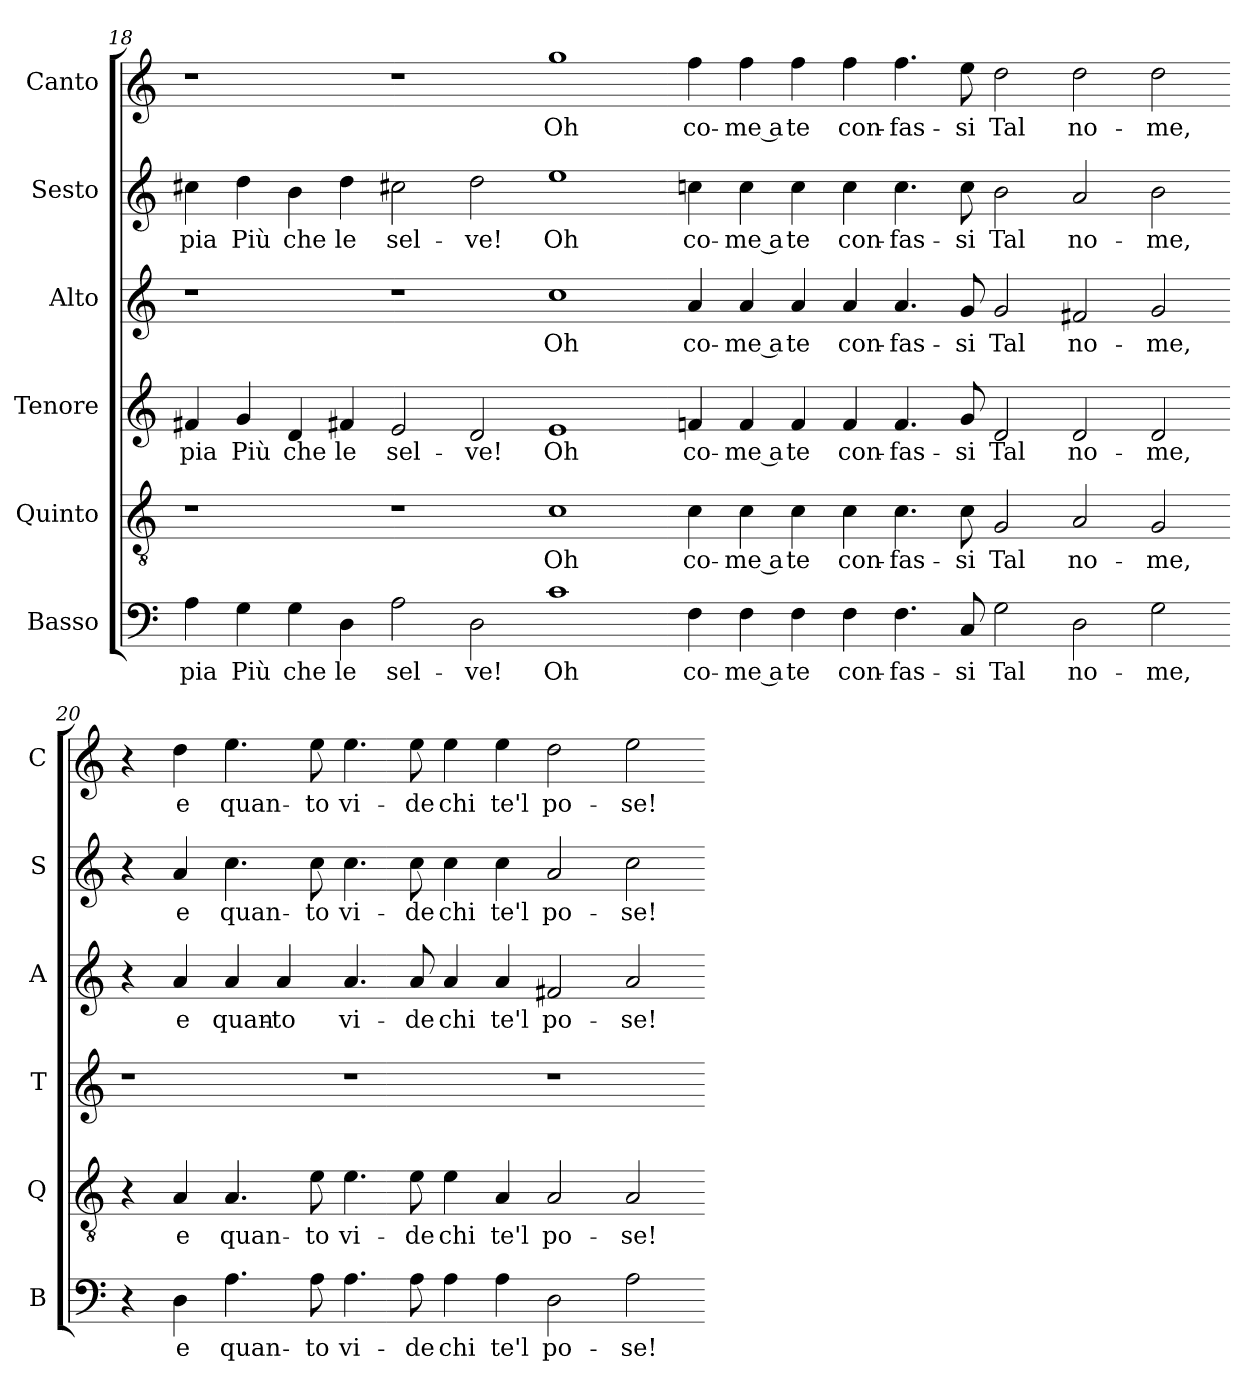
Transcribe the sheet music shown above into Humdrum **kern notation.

**kern	**text	**kern	**text	**kern	**text	**kern	**text	**kern	**text	**kern	**text
*part6	*part6	*part5	*part5	*part4	*part4	*part3	*part3	*part2	*part2	*part1	*part1
*staff6	*staff6	*staff5	*staff5	*staff4	*staff4	*staff3	*staff3	*staff2	*staff2	*staff1	*staff1
*I"Basso	*	*I"Quinto	*	*I"Tenore	*	*I"Alto	*	*I"Sesto	*	*I"Canto	*
*I'B	*	*I'Q	*	*I'T	*	*I'A	*	*I'S	*	*I'C	*
*clefF4	*	*clefGv2	*	*clefG2	*	*clefG2	*	*clefG2	*	*clefG2	*
*k[]	*	*k[]	*	*k[]	*	*k[]	*	*k[]	*	*k[]	*
=18	=18	=18	=18	=18	=18	=18	=18	=18	=18	=18	=18
4A	-pia	1r	.	4f#X	-pia	1r	.	4cc#X	-pia	1r	.
4G	Più	.	.	4g	Più	.	.	4dd	Più	.	.
4G	che	.	.	4d	che	.	.	4b	che	.	.
4D	le	.	.	4f#X	le	.	.	4dd	le	.	.
2A	sel-	1r	.	2e	sel-	1r	.	2cc#X	sel-	1r	.
2D	-ve!	.	.	2d	-ve!	.	.	2dd	-ve!	.	.
1c	Oh	1c	Oh	1e	Oh	1cc	Oh	1ee	Oh	1gg	Oh
=19-	=19-	=19-	=19-	=19-	=19-	=19-	=19-	=19-	=19-	=19-	=19-
4F	co-	4c	co-	4fn	co-	4a	co-	4ccn	co-	4ff	co-
4F	-me a	4c	-me a	4f	-me a	4a	-me a	4cc	-me a	4ff	-me a
4F	te	4c	te	4f	te	4a	te	4cc	te	4ff	te
4F	con-	4c	con-	4f	con-	4a	con-	4cc	con-	4ff	con-
4.F	-fas-	4.c	-fas-	4.f	-fas-	4.a	-fas-	4.cc	-fas-	4.ff	-fas-
8C	-si	8c	-si	8g	-si	8g	-si	8cc	-si	8ee	-si
2G	Tal	2G	Tal	2d	Tal	2g	Tal	2b	Tal	2dd	Tal
2D	no-	2A	no-	2d	no-	2f#X	no-	2a	no-	2dd	no-
2G	-me,	2G	-me,	2d	-me,	2g	-me,	2b	-me,	2dd	-me,
=20-	=20-	=20-	=20-	=20-	=20-	=20-	=20-	=20-	=20-	=20-	=20-
4r	.	4r	.	1r	.	4r	.	4r	.	4r	.
4D	e	4A	e	.	.	4a	e	4a	e	4dd	e
4.A	quan-	4.A	quan-	.	.	4a	quan-	4.cc	quan-	4.ee	quan-
.	.	.	.	.	.	4a	-to	.	.	.	.
8A	-to	8e	-to	.	.	.	.	8cc	-to	8ee	-to
4.A	vi-	4.e	vi-	1r	.	4.a	vi-	4.cc	vi-	4.ee	vi-
8A	-de	8e	-de	.	.	8a	-de	8cc	-de	8ee	-de
4A	chi	4e	chi	.	.	4a	chi	4cc	chi	4ee	chi
4A	te'l	4A	te'l	.	.	4a	te'l	4cc	te'l	4ee	te'l
2D	po-	2A	po-	1r	.	2f#X	po-	2a	po-	2dd	po-
2A	-se!	2A	-se!	.	.	2a	-se!	2cc	-se!	2ee	-se!
=-	=-	=-	=-	=-	=-	=-	=-	=-	=-	=-	=-
*-	*-	*-	*-	*-	*-	*-	*-	*-	*-	*-	*-
